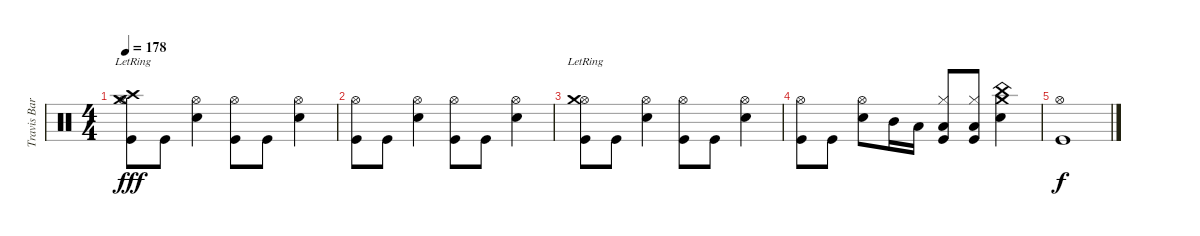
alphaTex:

\track ("Travis Barker" "Travis Bar") {instrument percussion}
\staff {score}
\articulation defaults
\ts (4 4)
\tempo 178
\clef neutral
\ks c
("Crash high (hit)"{lr} "Hi-Hat (open)" "Crash medium (hit)"{lr} "Kick (hit)").8{dy fff} "Kick (hit)".8 ("Hi-Hat (open)" "Snare (hit) 2").4 ("Hi-Hat (open)" "Kick (hit)").8 "Kick (hit)".8 ("Hi-Hat (open)" "Snare (hit) 2").4 |
("Hi-Hat (open)" "Kick (hit)").8 "Kick (hit)".8 ("Hi-Hat (open)" "Snare (hit) 2").4 ("Hi-Hat (open)" "Kick (hit)").8 "Kick (hit)".8 ("Hi-Hat (open)" "Snare (hit) 2").4 |
("Hi-Hat (open)" "Crash medium (hit)"{lr} "Kick (hit)").8 "Kick (hit)".8 ("Hi-Hat (open)" "Snare (hit) 2").4 ("Hi-Hat (open)" "Kick (hit)").8 "Kick (hit)".8 ("Hi-Hat (open)" "Snare (hit) 2").4 |
("Hi-Hat (open)" "Kick (hit)").8 "Kick (hit)".8 ("Hi-Hat (open)" "Snare (hit) 2").8 "Mid Tom (hit)".16 "Low Tom (hit)".16 ("Hi-Hat (closed)" "Low Floor Tom (hit)" "Kick (hit)").8 ("Hi-Hat (closed)" "Low Floor Tom (hit)" "Kick (hit)").8 ("Crash medium (hit)" "China (hit)" "Snare (hit) 2").4 |
("Hi-Hat (open)" "Kick (hit)").1{dy f}
